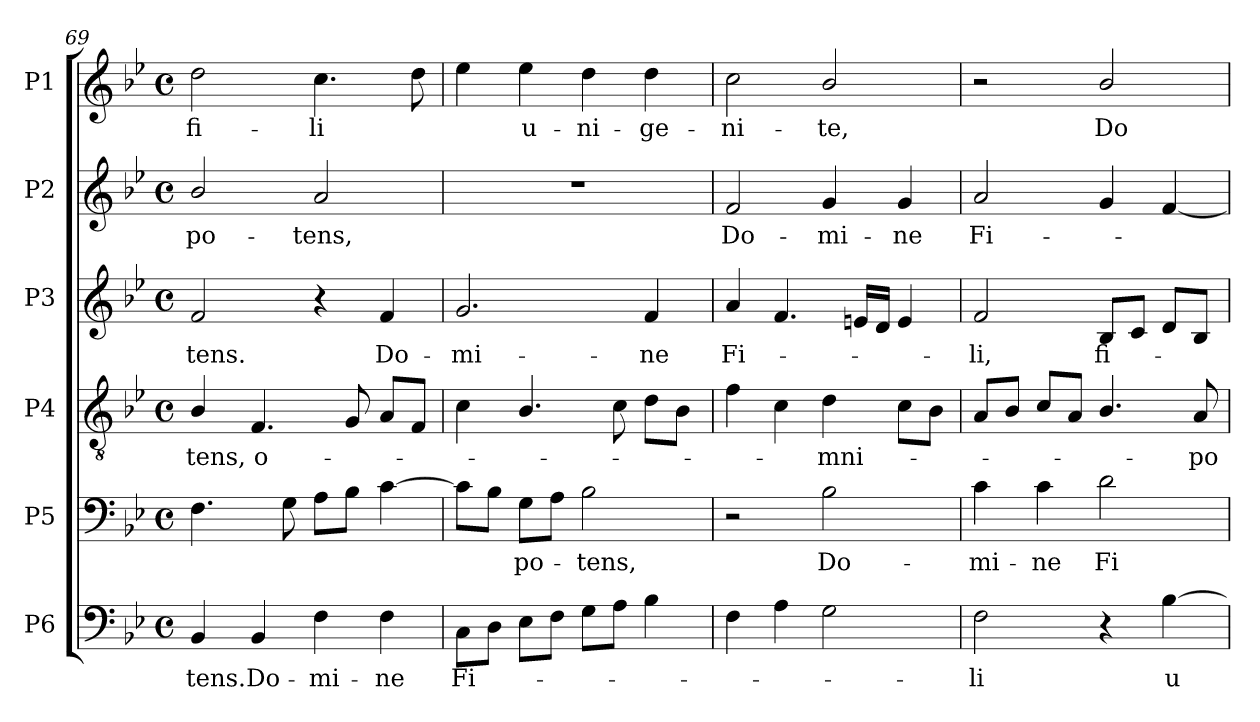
**kern	**text	**kern	**text	**kern	**text	**kern	**text	**kern	**text	**kern	**text
*part6	*part6	*part5	*part5	*part4	*part4	*part3	*part3	*part2	*part2	*part1	*part1
*staff6	*staff6	*staff5	*staff5	*staff4	*staff4	*staff3	*staff3	*staff2	*staff2	*staff1	*staff1
*I"P6	*	*I"P5	*	*I"P4	*	*I"P3	*	*I"P2	*	*I"P1	*
!!LO:LB:g=z
*clefF4	*	*clefF4	*	*clefGv2	*	*clefG2	*	*clefG2	*	*clefG2	*
*	*	*	*	*ITrd7c12	*	*	*	*	*	*	*
*k[b-e-]	*	*k[b-e-]	*	*k[b-e-]	*	*k[b-e-]	*	*k[b-e-]	*	*k[b-e-]	*
*B-:	*	*B-:	*	*B-:	*	*B-:	*	*B-:	*	*B-:	*
*M4/4	*	*M4/4	*	*M4/4	*	*M4/4	*	*M4/4	*	*M4/4	*
*met(c)	*	*met(c)	*	*met(c)	*	*met(c)	*	*met(c)	*	*met(c)	*
=69	=69	=69	=69	=69	=69	=69	=69	=69	=69	=69	=69
!	!LO:LY:b:color=#000000	!	!	!	!	!	!	!	!	!	!
!	!	!	!	!	!LO:LY:b:color=#000000	!	!	!	!	!	!
!	!	!	!	!	!	!	!LO:LY:b:color=#000000	!	!	!	!
!	!	!	!	!	!	!	!	!	!LO:LY:b:color=#000000	!	!
!	!	!	!	!	!	!	!	!	!	!	!LO:LY:b:color=#000000
4BB-i/	-tens.	4.Fi\	.	4BB-i/	-tens,	2fi/	-tens.	2b-i/	-po-	2ddi\	fi-
!	!LO:LY:b:color=#000000	!	!	!	!	!	!	!	!	!	!
!	!	!	!	!	!LO:LY:b:color=#000000	!	!	!	!	!	!
4BB-i/	Do-	.	.	4.FFi/	o-	.	.	.	.	.	.
.	.	8Gi\	.	.	.	.	.	.	.	.	.
!	!LO:LY:b:color=#000000	!	!	!	!	!	!	!	!	!	!
!	!	!	!	!	!	!	!	!	!LO:LY:b:color=#000000	!	!
!	!	!	!	!	!	!	!	!	!	!	!LO:LY:b:color=#000000
4Fi\	-mi-	8Ai\L	.	.	.	4r	.	2ai/	-tens,	4.cci\	-li
.	.	8B-i\J	.	8GGi/	.	.	.	.	.	.	.
!	!LO:LY:b:color=#000000	!	!	!	!	!	!	!	!	!	!
!	!	!	!	!	!	!	!LO:LY:b:color=#000000	!	!	!	!
4Fi\	-ne	[4ci\	.	8AAi/L	.	4fi/	Do-	.	.	.	.
.	.	.	.	8FFi/J	.	.	.	.	.	8ddi\	.
=70	=70	=70	=70	=70	=70	=70	=70	=70	=70	=70	=70
!	!LO:LY:b:color=#000000	!	!	!	!	!	!	!	!	!	!
!	!	!	!	!	!	!	!LO:LY:b:color=#000000	!	!	!	!
8Ci\L	Fi-	8ci\L]	.	4Ci\	.	2.gi/	-mi-	1r	.	4ee-i\	.
8Di\J	.	8B-i\J	.	.	.	.	.	.	.	.	.
!	!	!	!LO:LY:b:color=#000000	!	!	!	!	!	!	!	!
!	!	!	!	!	!	!	!	!	!	!	!LO:LY:b:color=#000000
8E-i\L	.	8Gi\L	-po-	4.BB-i/	.	.	.	.	.	4ee-i\	u-
8Fi\J	.	8Ai\J	.	.	.	.	.	.	.	.	.
!	!	!	!LO:LY:b:color=#000000	!	!	!	!	!	!	!	!
!	!	!	!	!	!	!	!	!	!	!	!LO:LY:b:color=#000000
8Gi\L	.	2B-i\	-tens,	.	.	.	.	.	.	4ddi\	-ni-
8Ai\J	.	.	.	8Ci\	.	.	.	.	.	.	.
!	!	!	!	!	!	!	!LO:LY:b:color=#000000	!	!	!	!
!	!	!	!	!	!	!	!	!	!	!	!LO:LY:b:color=#000000
4B-i\	.	.	.	8Di\L	.	4fi/	-ne	.	.	4ddi\	-ge-
.	.	.	.	8BB-i\J	.	.	.	.	.	.	.
=71	=71	=71	=71	=71	=71	=71	=71	=71	=71	=71	=71
!	!	!	!	!	!	!	!LO:LY:b:color=#000000	!	!	!	!
!	!	!	!	!	!	!	!	!	!LO:LY:b:color=#000000	!	!
!	!	!	!	!	!	!	!	!	!	!	!LO:LY:b:color=#000000
4Fi\	.	2r	.	4Fi\	.	4ai/	Fi-	2fi/	Do-	2cci\	-ni-
4Ai\	.	.	.	4Ci\	.	4.fi/	.	.	.	.	.
!	!	!	!LO:LY:b:color=#000000	!	!	!	!	!	!	!	!
!	!	!	!	!	!LO:LY:b:color=#000000	!	!	!	!	!	!
!	!	!	!	!	!	!	!	!	!LO:LY:b:color=#000000	!	!
!	!	!	!	!	!	!	!	!	!	!	!LO:LY:b:color=#000000
2Gi\	.	2B-i\	Do-	4Di\	-mni-	.	.	4gi/	-mi-	2b-i/	-te,
.	.	.	.	.	.	16ei/LL	.	.	.	.	.
.	.	.	.	.	.	16di/JJ	.	.	.	.	.
!	!	!	!	!	!	!	!	!	!LO:LY:b:color=#000000	!	!
.	.	.	.	8Ci\L	.	4ei/	.	4gi/	-ne	.	.
.	.	.	.	8BB-i\J	.	.	.	.	.	.	.
=72	=72	=72	=72	=72	=72	=72	=72	=72	=72	=72	=72
!	!LO:LY:b:color=#000000	!	!	!	!	!	!	!	!	!	!
!	!	!	!LO:LY:b:color=#000000	!	!	!	!	!	!	!	!
!	!	!	!	!	!	!	!LO:LY:b:color=#000000	!	!	!	!
!	!	!	!	!	!	!	!	!	!LO:LY:b:color=#000000	!	!
2Fi\	-li	4ci\	-mi-	8AAi/L	.	2fi/	-li,	2ai/	Fi-	2r	.
.	.	.	.	8BB-i/J	.	.	.	.	.	.	.
!	!	!	!LO:LY:b:color=#000000	!	!	!	!	!	!	!	!
.	.	4ci\	-ne	8Ci/L	.	.	.	.	.	.	.
.	.	.	.	8AAi/J	.	.	.	.	.	.	.
!	!	!	!LO:LY:b:color=#000000	!	!	!	!	!	!	!	!
!	!	!	!	!	!	!	!LO:LY:b:color=#000000	!	!	!	!
!	!	!	!	!	!	!	!	!	!	!	!LO:LY:b:color=#000000
4r	.	2di\	Fi-	4.BB-i/	.	8B-i/L	fi-	4gi/	.	2b-i/	Do-
.	.	.	.	.	.	8ci/J	.	.	.	.	.
!	!LO:LY:b:color=#000000	!	!	!	!	!	!	!	!	!	!
[4B-i\	u-	.	.	.	.	8di/L	.	[4fi/	.	.	.
!	!	!	!	!	!LO:LY:b:color=#000000	!	!	!	!	!	!
.	.	.	.	8AAi/	-po-	8B-i/J	.	.	.	.	.
=	=	=	=	=	=	=	=	=	=	=	=
*-	*-	*-	*-	*-	*-	*-	*-	*-	*-	*-	*-
